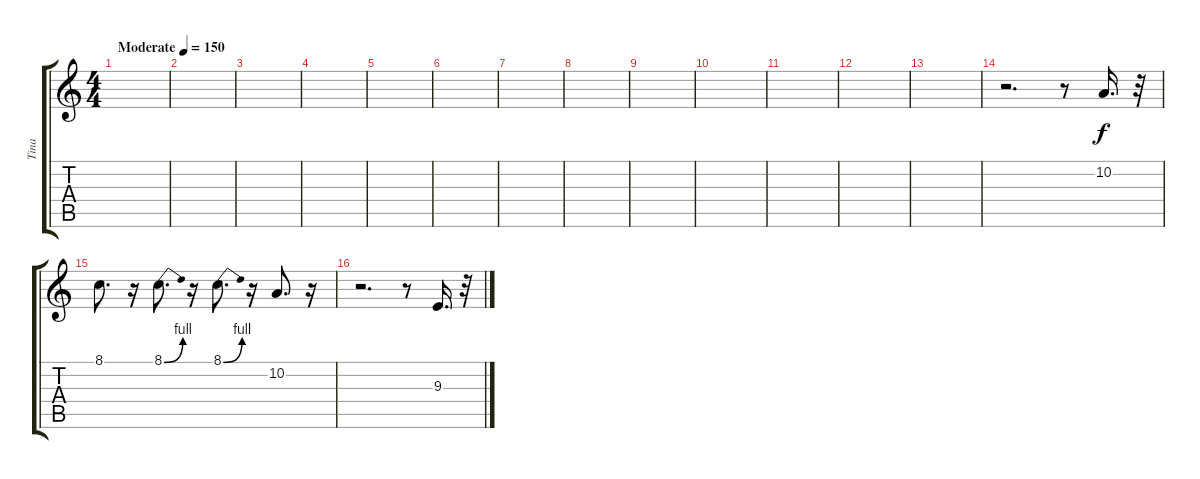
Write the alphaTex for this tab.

\track ("Tina" "Tina") {instrument harmonica}
\staff {score tabs}
\tuning (E4 B3 G3 D3 A2 E2) {hide}
\ts (4 4)
\tempo (150 "Moderate")
\clef g2
\ks c
|
|
|
|
|
|
|
|
|
|
|
|
|
r.2{d} r.8 10.2.16{d} r.32 |
8.1.8{d} r.16 8.1{be (bend 0 0 60 4)}.8{d} r.16 8.1{be (bend 0 0 60 4)}.8{d} r.16 10.2.8{d} r.16 |
r.2{d} r.8 9.3.16{d} r.32
